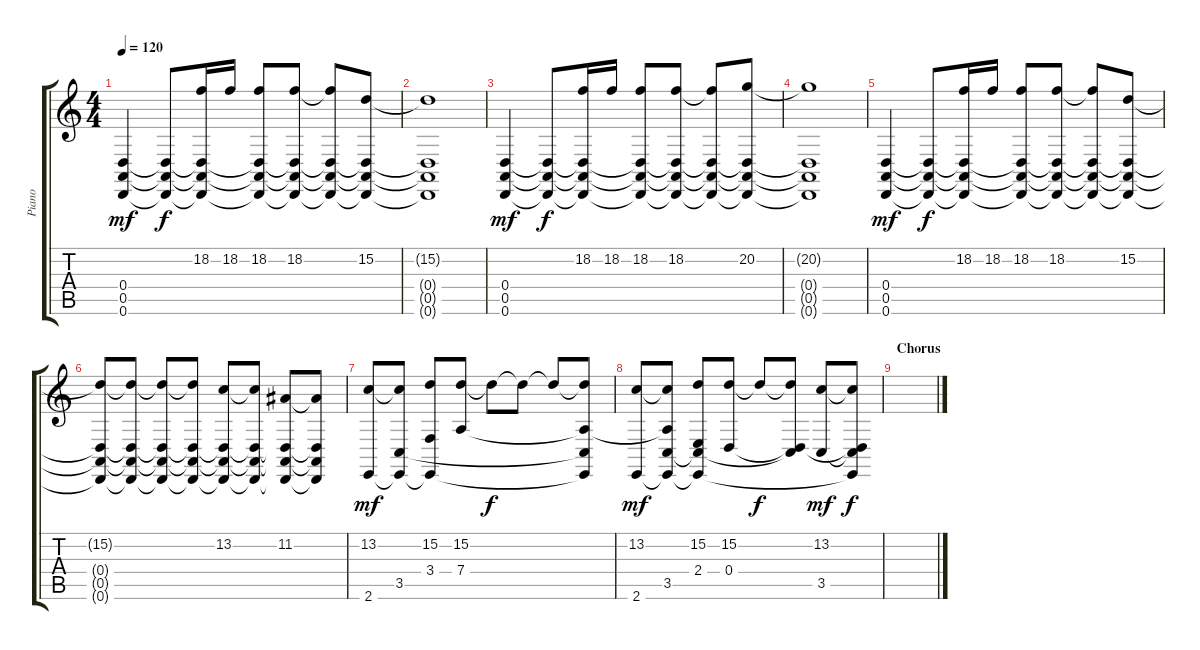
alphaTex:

\track ("Piano" "Piano") {instrument electricgrandpiano}
\staff {score tabs}
\tuning (E4 B3 G3 D3 A2 D2) {hide}
\ts (4 4)
\tempo 120
\clef g2
\ks c
(0.4 0.5 0.6).4{dy mf} (0.4{t} 0.5{t} 0.6{t}).8{dy f} (18.2 0.4{t} 0.5{t} 0.6{t}).16 18.2.16 (18.2 0.4{t} 0.5{t} 0.6{t}).8 (18.2 0.4{t} 0.5{t} 0.6{t}).8 (18.2{t} 0.4{t} 0.5{t} 0.6{t}).8 (15.2 0.4{t} 0.5{t} 0.6{t}).8 |
(15.2{t} 0.4{t} 0.5{t} 0.6{t}).1 |
(0.4 0.5 0.6).4{dy mf} (0.4{t} 0.5{t} 0.6{t}).8{dy f} (18.2 0.4{t} 0.5{t} 0.6{t}).16 18.2.16 (18.2 0.4{t} 0.5{t} 0.6{t}).8 (18.2 0.4{t} 0.5{t} 0.6{t}).8 (18.2{t} 0.4{t} 0.5{t} 0.6{t}).8 (20.2 0.4{t} 0.5{t} 0.6{t}).8 |
(20.2{t} 0.4{t} 0.5{t} 0.6{t}).1 |
(0.4 0.5 0.6).4{dy mf} (0.4{t} 0.5{t} 0.6{t}).8{dy f} (18.2 0.4{t} 0.5{t} 0.6{t}).16 18.2.16 (18.2 0.4{t} 0.5{t} 0.6{t}).8 (18.2 0.4{t} 0.5{t} 0.6{t}).8 (18.2{t} 0.4{t} 0.5{t} 0.6{t}).8 (15.2 0.4{t} 0.5{t} 0.6{t}).8 |
(15.2{t} 0.4{t} 0.5{t} 0.6{t}).8 (15.2{t} 0.4{t} 0.5{t} 0.6{t}).8 (15.2{t} 0.4{t} 0.5{t} 0.6{t}).8 (15.2{t} 0.4{t} 0.5{t} 0.6{t}).8 (13.2 0.4{t} 0.5{t} 0.6{t}).8 (13.2{t} 0.4{t} 0.5{t} 0.6{t}).8 (11.2 0.4{t} 0.5{t} 0.6{t}).8 (11.2{t} 0.4{t} 0.5{t} 0.6{t}).8 |
(13.2 2.6).8{dy mf} (13.2{t} 3.5 2.6{t}).8 (15.2 3.4 2.6{t}).8 (15.2 7.4).8 15.2{t}.8{dy f} 15.2{t}.8 15.2{t}.8 (15.2{t} 7.4{t} 3.5{t} 2.6{t}).8 |
(13.2 2.6).8{dy mf} (13.2{t} 7.4{t} 3.5 2.6{t}).8 (15.2 2.4 3.5{t} 2.6{t}).8 (15.2 0.4).8 15.2{t}.8{dy f} (15.2{t} 0.4{t} 3.5{t}).8 (13.2 3.5).8{dy mf} (13.2{t} 0.4{t} 3.5{t} 2.6{t}).8{dy f} |
\section ("" "Chorus")
